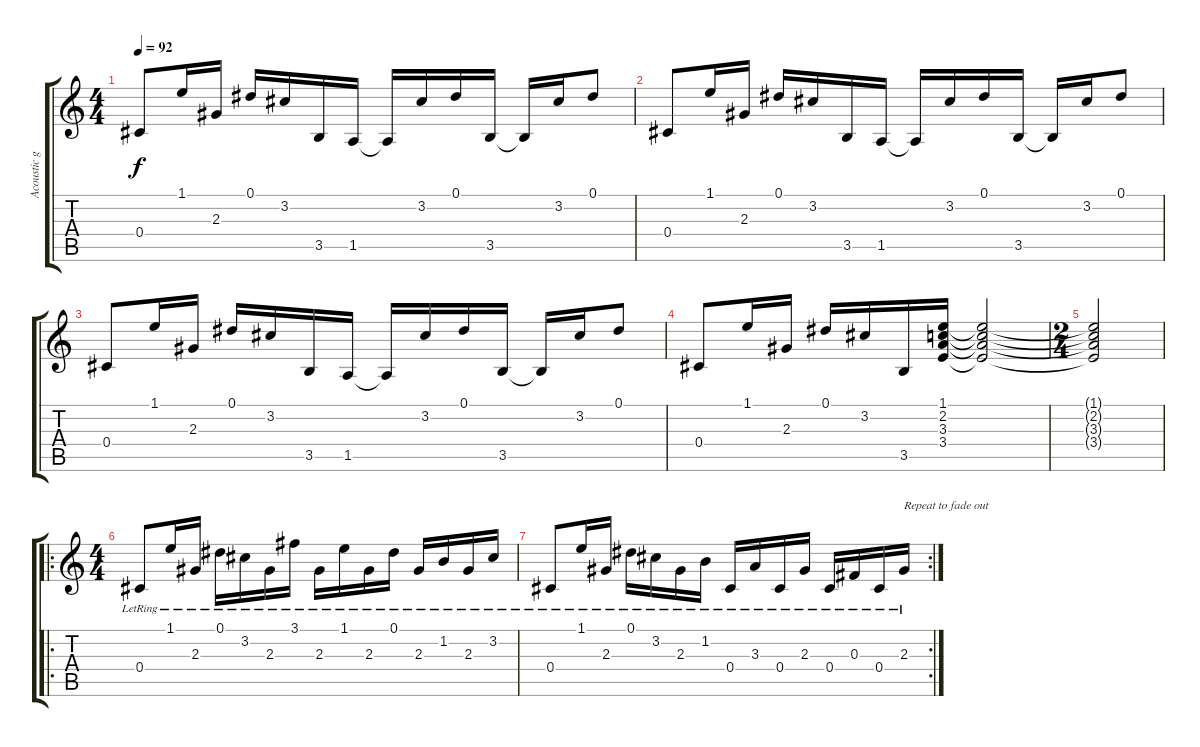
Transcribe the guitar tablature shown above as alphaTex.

\track ("Acoustic gtr 1" "Acoustic g") {instrument acousticguitarsteel}
\staff {score tabs}
\tuning (Eb4 Bb3 Gb3 Db3 Ab2 Eb2) {hide}
\ts (4 4)
\tempo 92
\clef g2
\ks c
0.4.8{dy f} 1.1.16 2.3.16 0.1.16 3.2.16 3.5.16 1.5.16 1.5{t}.16 3.2.16 0.1.16 3.5.16 3.5{t}.16 3.2.16 0.1.8 |
0.4.8 1.1.16 2.3.16 0.1.16 3.2.16 3.5.16 1.5.16 1.5{t}.16 3.2.16 0.1.16 3.5.16 3.5{t}.16 3.2.16 0.1.8 |
0.4.8 1.1.16 2.3.16 0.1.16 3.2.16 3.5.16 1.5.16 1.5{t}.16 3.2.16 0.1.16 3.5.16 3.5{t}.16 3.2.16 0.1.8 |
0.4.8 1.1.16 2.3.16 0.1.16 3.2.16 3.5.16 (1.1 2.2 3.3 3.4).16 (1.1{t} 2.2{t} 3.3{t} 3.4{t}).2 |
\ts (2 4)
(1.1{t} 2.2{t} 3.3{t} 3.4{t}).2 |
\ro
\ts (4 4)
0.4{lr}.8 1.1{lr}.16 2.3{lr}.16 0.1{lr}.16 3.2{lr}.16 2.3{lr}.16 3.1{lr}.16 2.3{lr}.16 1.1{lr}.16 2.3{lr}.16 0.1{lr}.16 2.3{lr}.16 1.2{lr}.16 2.3{lr}.16 3.2{lr}.16 |
\rc 2
0.4{lr}.8 1.1{lr}.16 2.3{lr}.16 0.1{lr}.16 3.2{lr}.16 2.3{lr}.16 1.2{lr}.16 0.4{lr}.16 3.3{lr}.16 0.4{lr}.16 2.3{lr}.16 0.4{lr}.16 0.3{lr}.16 0.4{lr}.16 2.3{lr}.16{txt "Repeat to fade out"}
